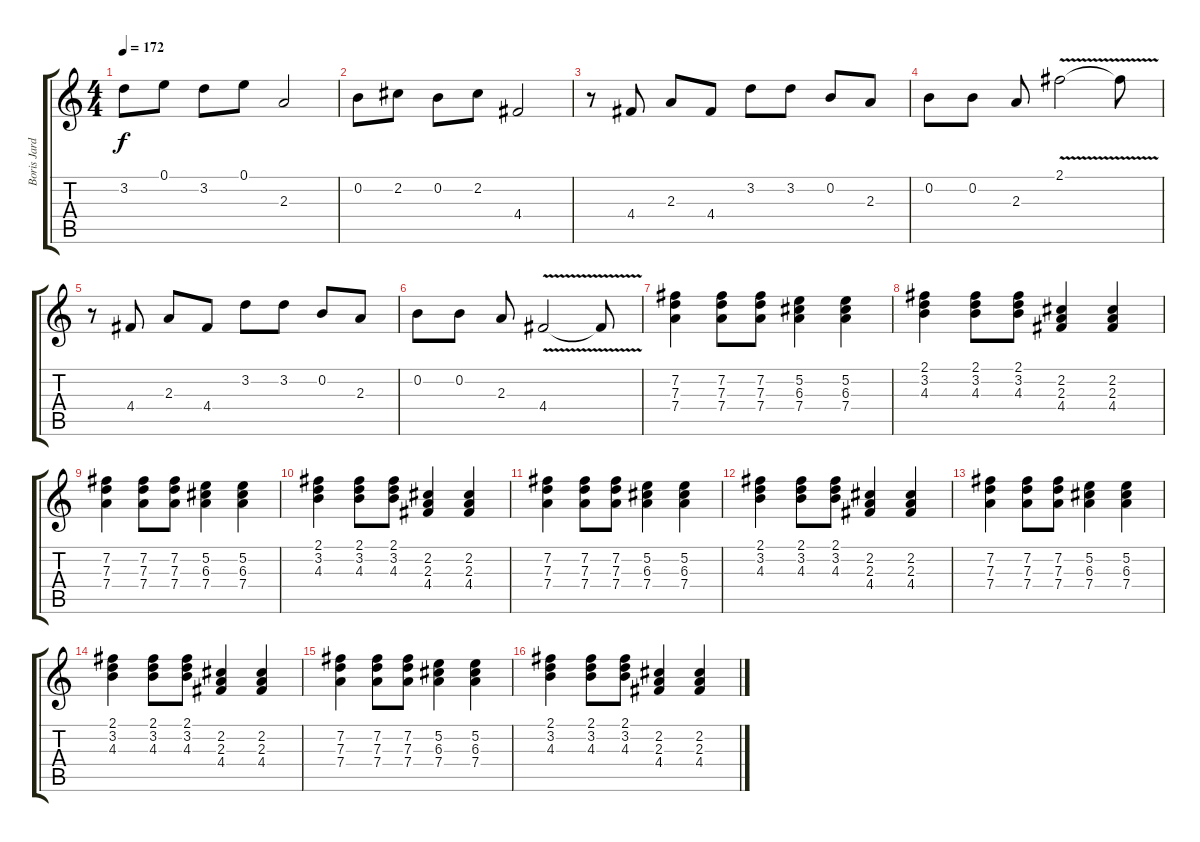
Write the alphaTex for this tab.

\track ("Boris Jardel" "Boris Jard") {instrument distortionguitar}
\staff {score tabs}
\tuning (E4 B3 G3 D3 A2 E2) {hide}
\ts (4 4)
\tempo 172
\clef g2
\ks c
3.2.8{dy f} 0.1.8 3.2.8 0.1.8 2.3.2 |
0.2.8 2.2.8 0.2.8 2.2.8 4.4.2 |
r.8 4.4.8 2.3.8 4.4.8 3.2.8 3.2.8 0.2.8 2.3.8 |
0.2.8 0.2.8 2.3.8 2.1{v}.2 2.1{t}.8 |
r.8 4.4.8 2.3.8 4.4.8 3.2.8 3.2.8 0.2.8 2.3.8 |
0.2.8 0.2.8 2.3.8 4.4{v}.2 4.4{t}.8 |
(7.2 7.3 7.4).4{volume 11} (7.2 7.3 7.4).8 (7.2 7.3 7.4).8 (5.2 6.3 7.4).4 (5.2 6.3 7.4).4 |
(2.1 3.2 4.3).4 (2.1 3.2 4.3).8 (2.1 3.2 4.3).8 (2.2 2.3 4.4).4 (2.2 2.3 4.4).4 |
(7.2 7.3 7.4).4 (7.2 7.3 7.4).8 (7.2 7.3 7.4).8 (5.2 6.3 7.4).4 (5.2 6.3 7.4).4 |
(2.1 3.2 4.3).4 (2.1 3.2 4.3).8 (2.1 3.2 4.3).8 (2.2 2.3 4.4).4 (2.2 2.3 4.4).4 |
(7.2 7.3 7.4).4 (7.2 7.3 7.4).8 (7.2 7.3 7.4).8 (5.2 6.3 7.4).4 (5.2 6.3 7.4).4 |
(2.1 3.2 4.3).4 (2.1 3.2 4.3).8 (2.1 3.2 4.3).8 (2.2 2.3 4.4).4 (2.2 2.3 4.4).4 |
(7.2 7.3 7.4).4 (7.2 7.3 7.4).8 (7.2 7.3 7.4).8 (5.2 6.3 7.4).4 (5.2 6.3 7.4).4 |
(2.1 3.2 4.3).4 (2.1 3.2 4.3).8 (2.1 3.2 4.3).8 (2.2 2.3 4.4).4 (2.2 2.3 4.4).4 |
(7.2 7.3 7.4).4 (7.2 7.3 7.4).8 (7.2 7.3 7.4).8 (5.2 6.3 7.4).4 (5.2 6.3 7.4).4 |
(2.1 3.2 4.3).4 (2.1 3.2 4.3).8 (2.1 3.2 4.3).8 (2.2 2.3 4.4).4 (2.2 2.3 4.4).4
